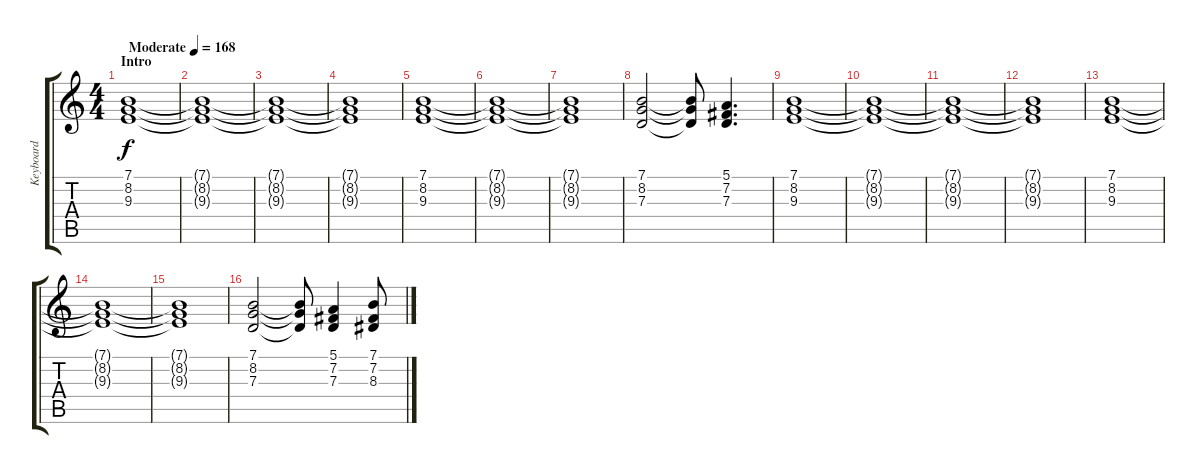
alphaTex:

\track ("Keyboard" "Keyboard") {instrument stringensemble1}
\staff {score tabs}
\tuning (E4 B3 G3 D3 A2 E2) {hide}
\ts (4 4)
\section ("" "Intro")
\tempo (168 "Moderate")
\clef g2
\ks c
(7.1 8.2 9.3).1{dy f instrument stringensemble1} |
(7.1{t} 8.2{t} 9.3{t}).1 |
(7.1{t} 8.2{t} 9.3{t}).1 |
(7.1{t} 8.2{t} 9.3{t}).1 |
(7.1 8.2 9.3).1 |
(7.1{t} 8.2{t} 9.3{t}).1 |
(7.1{t} 8.2{t} 9.3{t}).1 |
(7.1 8.2 7.3).2 (7.1{t} 8.2{t} 7.3{t}).8 (5.1 7.2 7.3).4{d} |
(7.1 8.2 9.3).1 |
(7.1{t} 8.2{t} 9.3{t}).1 |
(7.1{t} 8.2{t} 9.3{t}).1 |
(7.1{t} 8.2{t} 9.3{t}).1 |
(7.1 8.2 9.3).1 |
(7.1{t} 8.2{t} 9.3{t}).1 |
(7.1{t} 8.2{t} 9.3{t}).1 |
(7.1 8.2 7.3).2 (7.1{t} 8.2{t} 7.3{t}).8 (5.1 7.2 7.3).4 (7.1 7.2 8.3).8
